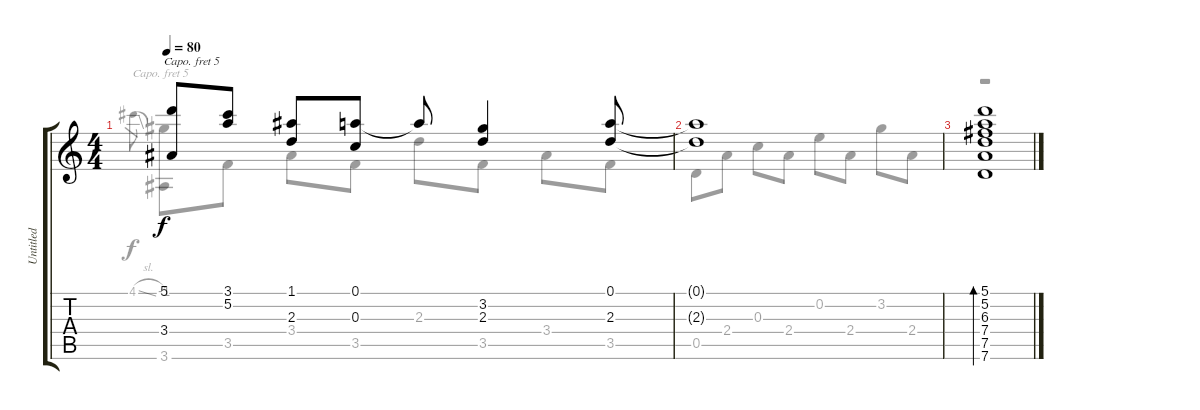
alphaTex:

\track ("Untitled" "Untitled") {instrument acousticguitarnylon}
\staff {score tabs}
\capo 5
\tuning (E4 B3 G3 D3 A2 D2) {hide}
\voice
\ts (4 4)
\tempo 80
\clef g2
\ks c
(5.1 3.4).8{dy f} (3.1 5.2).8 (1.1 2.3).8 (0.1 0.3).8 0.1{t}.8 (3.2 2.3).4 (0.1 2.3).8 |
(0.1{t} 2.3{t}).1 |
(5.1 5.2 6.3 7.4 7.5 7.6).1{bd 30}
\voice
\clef g2
\ottava regular
\simile none
\ks c
4.1{sl}.8{gr dy f} (-1.1 3.6).8 3.5.8 3.4.8 3.5.8 2.3.8 3.5.8 3.4.8 3.5.8 |
0.5.8 2.4.8 0.3.8 2.4.8 0.2.8 2.4.8 3.2.8 2.4.8 |
r.1
